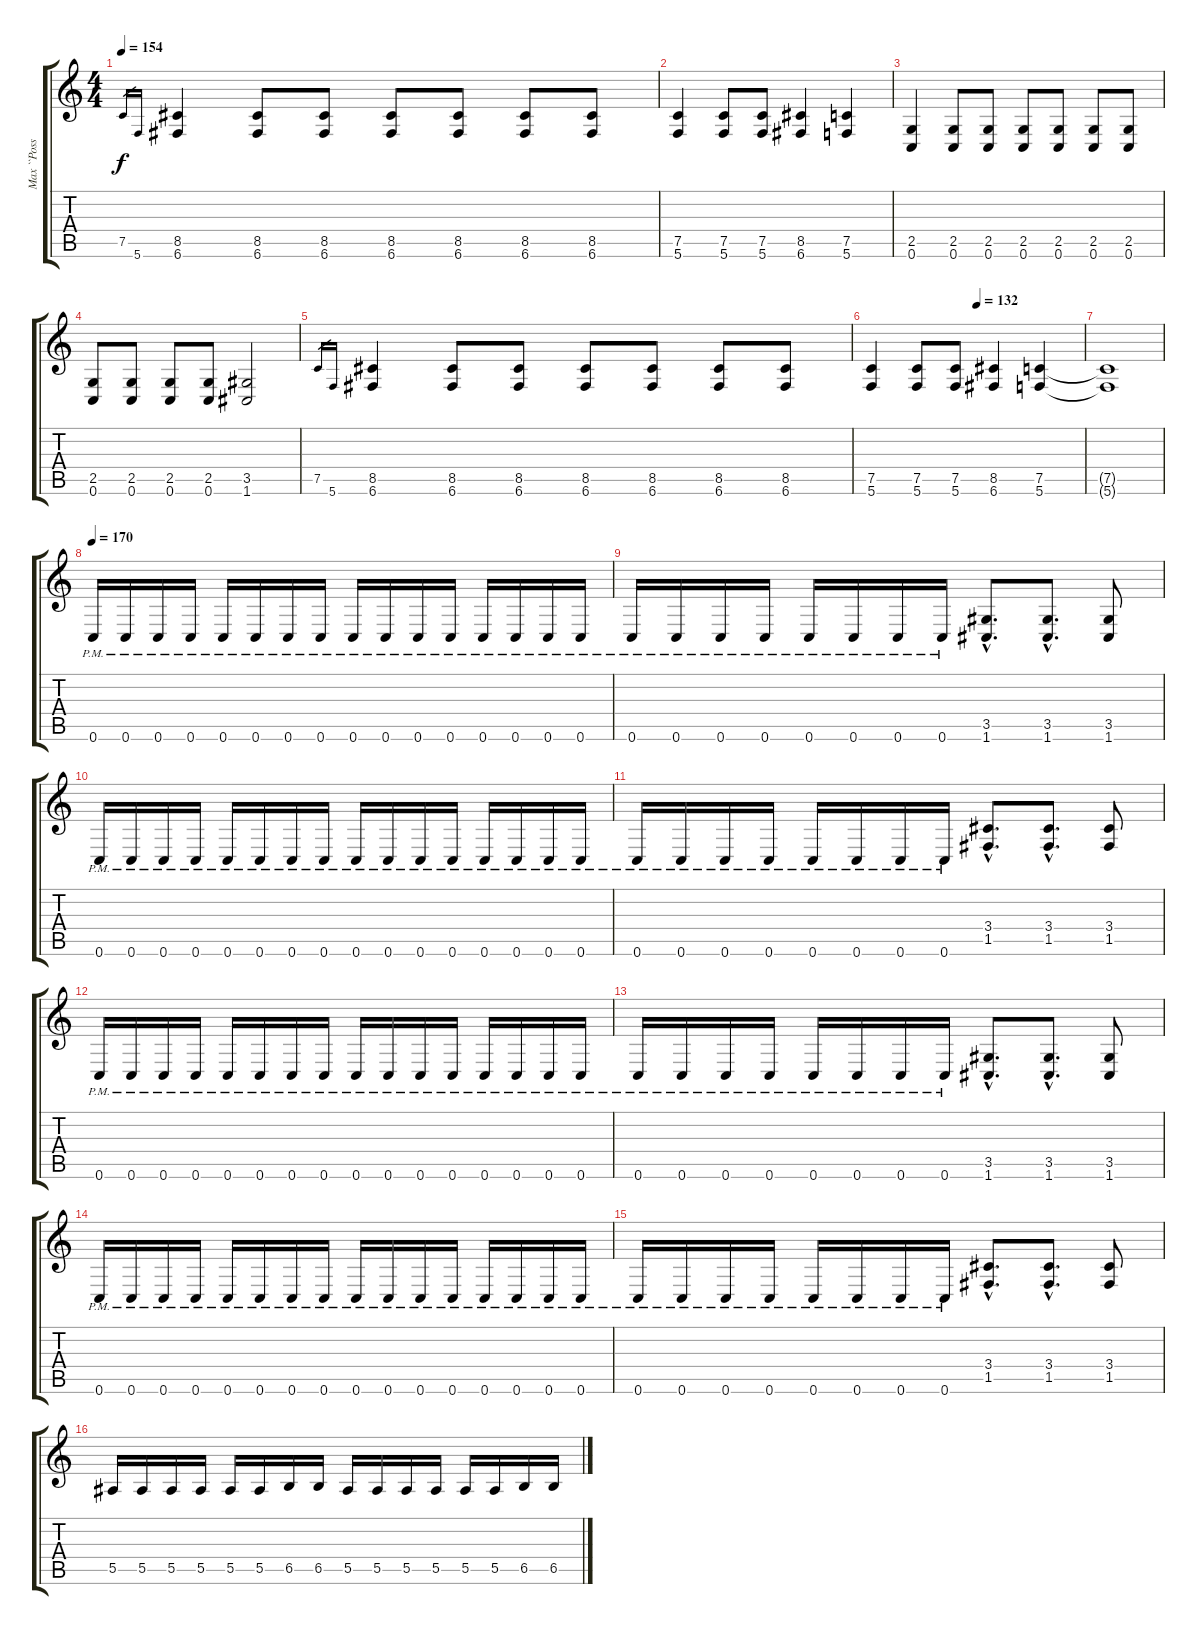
\track ("Max ``Possessed`` Cavalera" "Max ``Poss") {instrument distortionguitar}
\staff {score tabs}
\tuning (C4 G3 Eb3 Bb2 F2 C2) {hide}
\ts (4 4)
\tempo 154
\clef g2
\ks c
7.5.16{gr dy f} 5.6.16{gr} (8.5 6.6).4 (8.5 6.6).8 (8.5 6.6).8 (8.5 6.6).8 (8.5 6.6).8 (8.5 6.6).8 (8.5 6.6).8 |
(7.5 5.6).4 (7.5 5.6).8 (7.5 5.6).8 (8.5 6.6).4 (7.5 5.6).4 |
(2.5 0.6).4 (2.5 0.6).8 (2.5 0.6).8 (2.5 0.6).8 (2.5 0.6).8 (2.5 0.6).8 (2.5 0.6).8 |
(2.5 0.6).8 (2.5 0.6).8 (2.5 0.6).8 (2.5 0.6).8 (3.5 1.6).2 |
7.5.16{gr} 5.6.16{gr} (8.5 6.6).4 (8.5 6.6).8 (8.5 6.6).8 (8.5 6.6).8 (8.5 6.6).8 (8.5 6.6).8 (8.5 6.6).8 |
\tempo (132 0.5)
(7.5 5.6).4 (7.5 5.6).8 (7.5 5.6).8 (8.5 6.6).4 (7.5 5.6).4 |
(7.5{t} 5.6{t}).1 |
\tempo 170
0.6{pm}.16 0.6{pm}.16 0.6{pm}.16 0.6{pm}.16 0.6{pm}.16 0.6{pm}.16 0.6{pm}.16 0.6{pm}.16 0.6{pm}.16 0.6{pm}.16 0.6{pm}.16 0.6{pm}.16 0.6{pm}.16 0.6{pm}.16 0.6{pm}.16 0.6{pm}.16 |
0.6{pm}.16 0.6{pm}.16 0.6{pm}.16 0.6{pm}.16 0.6{pm}.16 0.6{pm}.16 0.6{pm}.16 0.6{pm}.16 (3.5{hac} 1.6{hac}).8{d} (3.5{hac} 1.6{hac}).8{d} (3.5 1.6).8 |
0.6{pm}.16 0.6{pm}.16 0.6{pm}.16 0.6{pm}.16 0.6{pm}.16 0.6{pm}.16 0.6{pm}.16 0.6{pm}.16 0.6{pm}.16 0.6{pm}.16 0.6{pm}.16 0.6{pm}.16 0.6{pm}.16 0.6{pm}.16 0.6{pm}.16 0.6{pm}.16 |
0.6{pm}.16 0.6{pm}.16 0.6{pm}.16 0.6{pm}.16 0.6{pm}.16 0.6{pm}.16 0.6{pm}.16 0.6{pm}.16 (3.4{hac} 1.5{hac}).8{d} (3.4{hac} 1.5{hac}).8{d} (3.4 1.5).8 |
0.6{pm}.16 0.6{pm}.16 0.6{pm}.16 0.6{pm}.16 0.6{pm}.16 0.6{pm}.16 0.6{pm}.16 0.6{pm}.16 0.6{pm}.16 0.6{pm}.16 0.6{pm}.16 0.6{pm}.16 0.6{pm}.16 0.6{pm}.16 0.6{pm}.16 0.6{pm}.16 |
0.6{pm}.16 0.6{pm}.16 0.6{pm}.16 0.6{pm}.16 0.6{pm}.16 0.6{pm}.16 0.6{pm}.16 0.6{pm}.16 (3.5{hac} 1.6{hac}).8{d} (3.5{hac} 1.6{hac}).8{d} (3.5 1.6).8 |
0.6{pm}.16 0.6{pm}.16 0.6{pm}.16 0.6{pm}.16 0.6{pm}.16 0.6{pm}.16 0.6{pm}.16 0.6{pm}.16 0.6{pm}.16 0.6{pm}.16 0.6{pm}.16 0.6{pm}.16 0.6{pm}.16 0.6{pm}.16 0.6{pm}.16 0.6{pm}.16 |
0.6{pm}.16 0.6{pm}.16 0.6{pm}.16 0.6{pm}.16 0.6{pm}.16 0.6{pm}.16 0.6{pm}.16 0.6{pm}.16 (3.4{hac} 1.5{hac}).8{d} (3.4{hac} 1.5{hac}).8{d} (3.4 1.5).8 |
5.5.16 5.5.16 5.5.16 5.5.16 5.5.16 5.5.16 6.5.16 6.5.16 5.5.16 5.5.16 5.5.16 5.5.16 5.5.16 5.5.16 6.5.16 6.5.16
